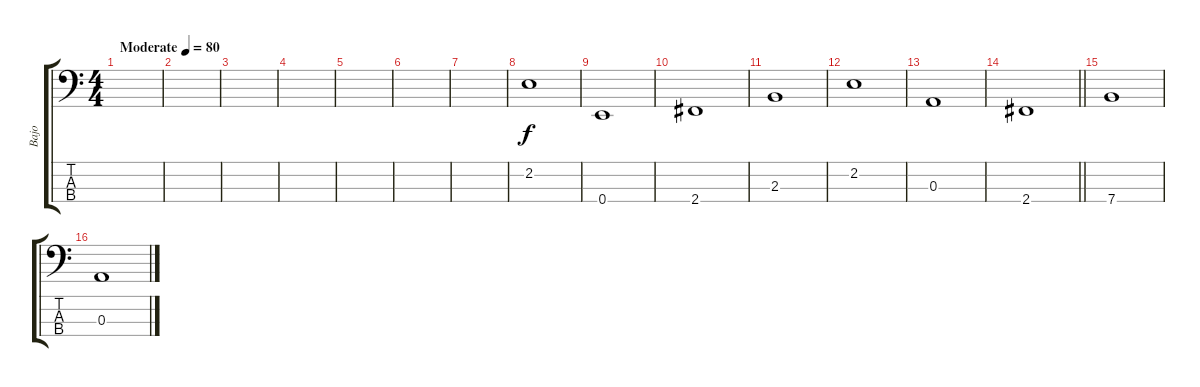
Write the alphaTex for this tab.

\track ("Bajo" "Bajo") {instrument electricbassfinger}
\staff {score tabs}
\tuning (G2 D2 A1 E1) {hide}
\ts (4 4)
\tempo (80 "Moderate")
\clef f4
\ks c
|
|
|
|
|
|
|
2.2.1 |
0.4.1 |
2.4.1 |
2.3.1 |
2.2.1 |
0.3.1 |
\barLineRight lightlight
2.4.1 |
7.4.1 |
0.3.1
